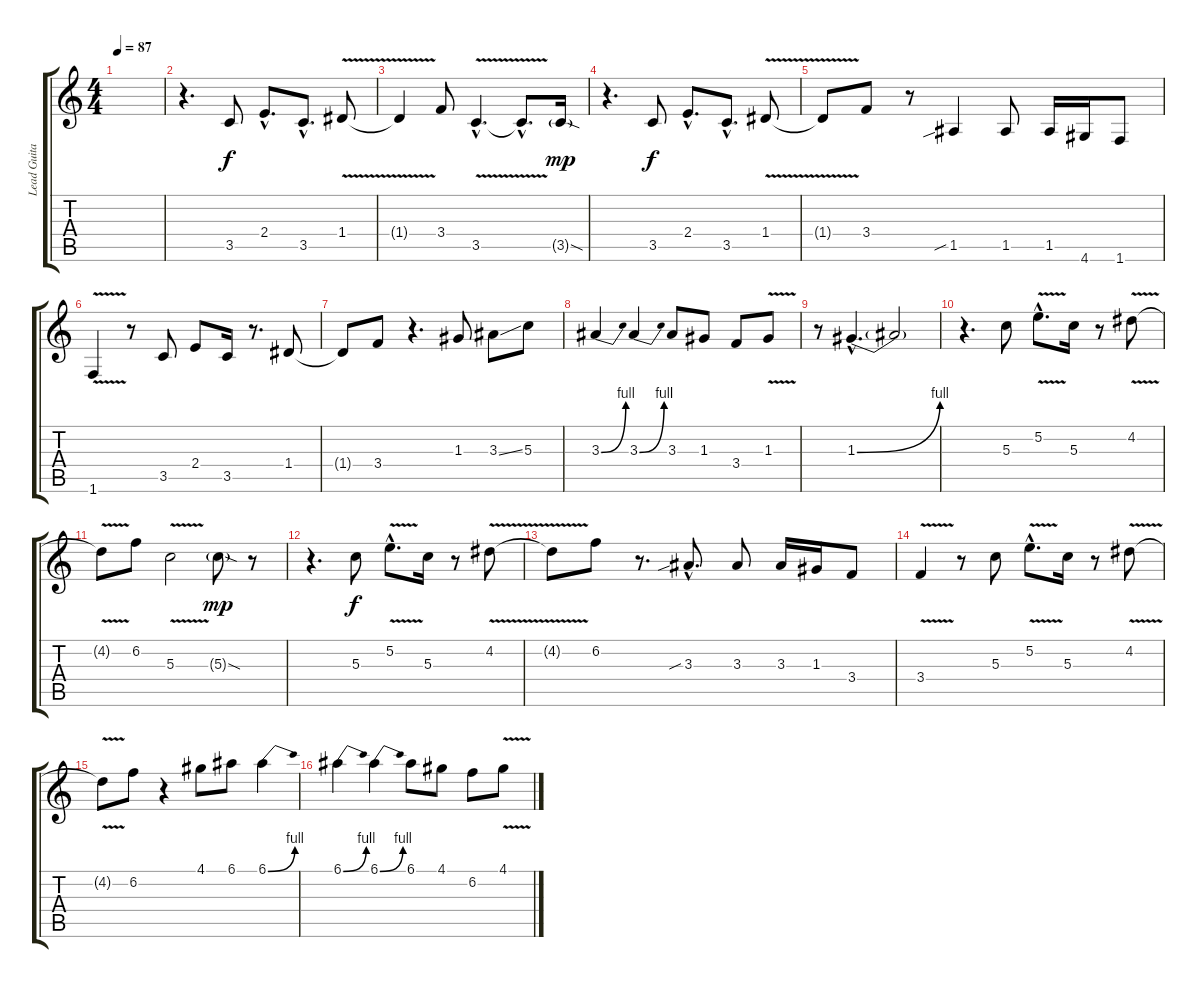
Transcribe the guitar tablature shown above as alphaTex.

\track ("Lead Guitar 2" "Lead Guita") {instrument overdrivenguitar}
\staff {score tabs}
\tuning (E4 B3 G3 D3 A2 E2) {hide}
\ts (4 4)
\tempo 87
\clef g2
\ks c
|
r.4{d} 3.5.8{volume 11 balance 8 instrument overdrivenguitar} 2.4{hac}.8{d} 3.5{hac}.8{d} 1.4{v}.8 |
1.4{t}.4 3.4.8 3.5{v hac}.4{d} 3.5{hac t}.8{d} 3.5{sod g}.16{dy mp} |
r.4{d} 3.5.8{dy f} 2.4{hac}.8{d} 3.5{hac}.8{d} 1.4{v}.8 |
1.4{t}.8 3.4.8 r.8 1.5{sib}.4 1.5.8 1.5.16 4.6.16 1.6.8 |
1.6{v}.4 r.8 3.5.8 2.4.8 3.5.16 r.8{d} 1.4.8 |
1.4{t}.8 3.4.8 r.4{d} 1.3.8 3.3{ss}.8 5.3.8 |
3.3{be (bend 0 0 60 4)}.4 3.3{be (bend 0 0 60 4)}.4 3.3.8 1.3.8 3.4.8 1.3{v}.8 |
r.8 1.3{be (bend 0 0 60 4) hac}.4{d} 1.3{t}.2 |
r.4{d} 5.3.8 5.2{v hac}.8{d} 5.3.16 r.8 4.2{v}.8 |
4.2{t}.8 6.2.8 5.3{v}.2 5.3{sod g}.8{dy mp} r.8 |
r.4{d} 5.3.8{dy f} 5.2{v hac}.8{d} 5.3.16 r.8 4.2{v}.8 |
4.2{t}.8 6.2.8 r.8{d} 3.3{sib hac}.8{d} 3.3.8 3.3.16 1.3.16 3.4.8 |
3.4{v}.4 r.8 5.3.8 5.2{v hac}.8{d} 5.3.16 r.8 4.2{v}.8 |
4.2{t}.8 6.2.8 r.4 4.1.8 6.1.8 6.1{be (bend 0 0 60 4)}.4 |
6.1{be (bend 0 0 60 4)}.4 6.1{be (bend 0 0 60 4)}.4 6.1.8 4.1.8 6.2.8 4.1{v}.8
